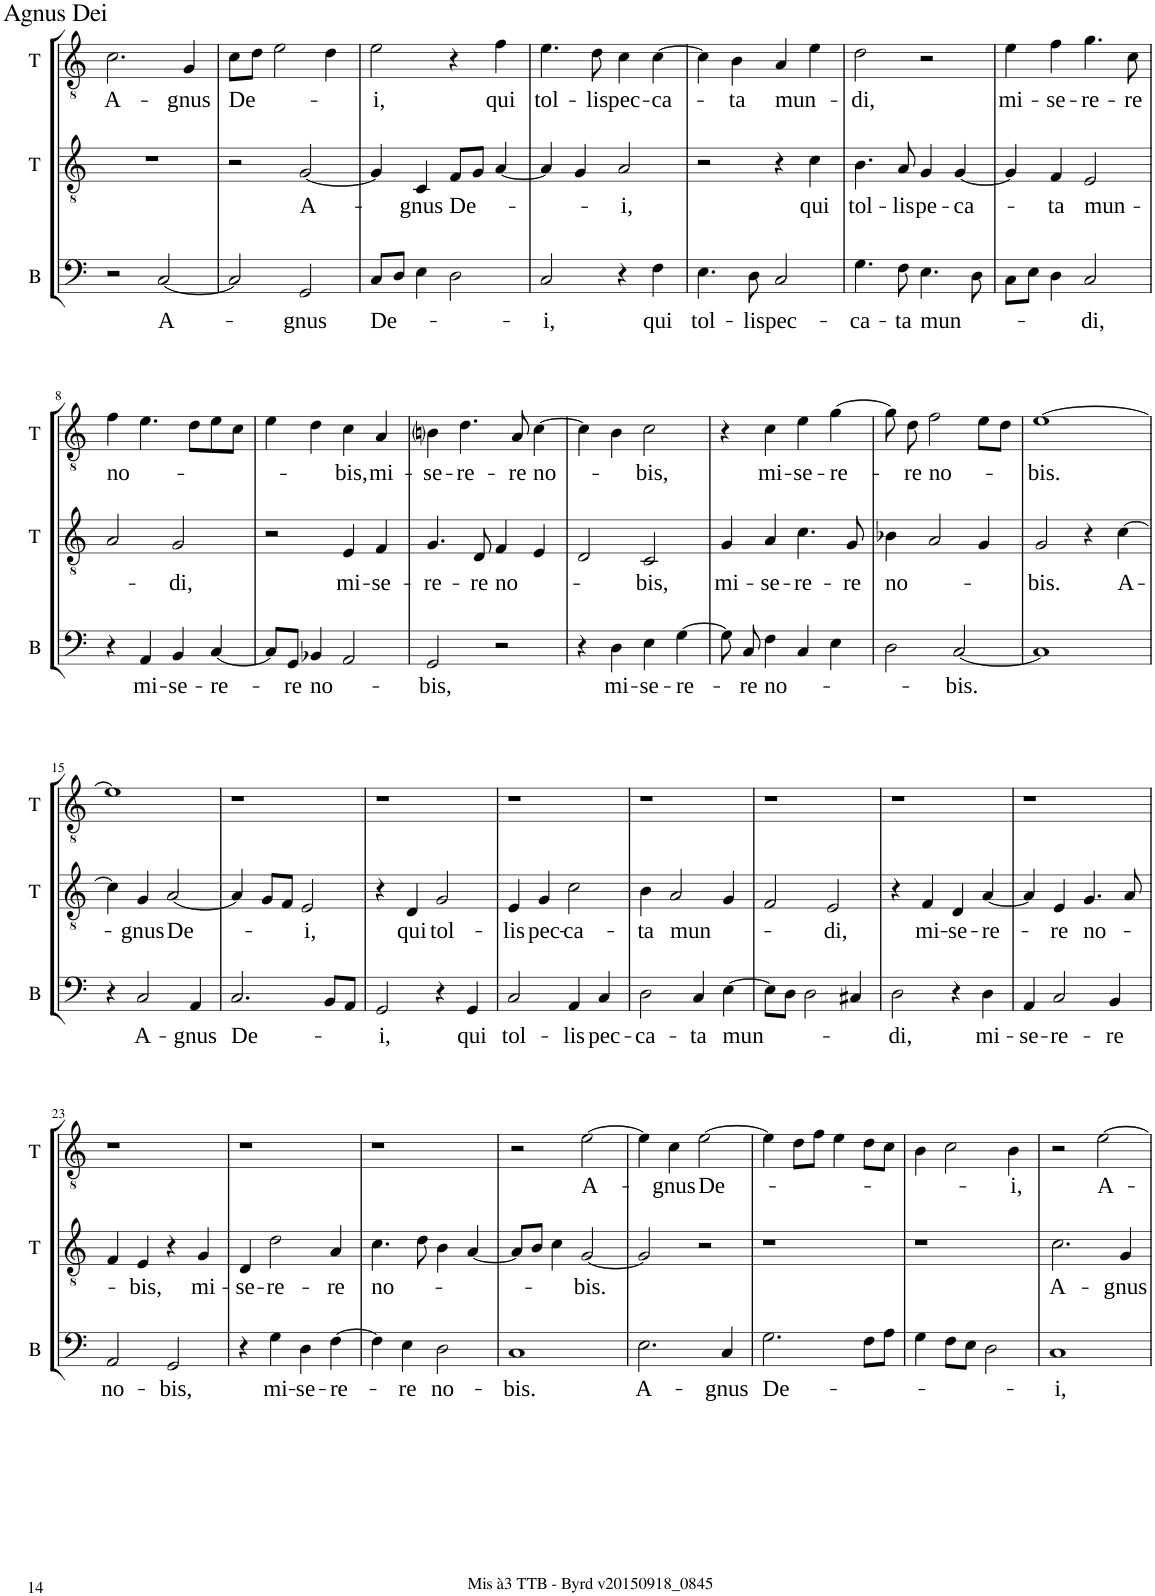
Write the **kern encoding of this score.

**kern	**text	**kern	**text	**kern	**text
*part3	*part3	*part2	*part2	*part1	*part1
*staff3	*staff3	*staff2	*staff2	*staff1	*staff1
*I"B	*	*I"T	*	*I"T	*
*I'B	*	*I'T	*	*I'T	*
!!LO:PB:g=z
*clefF4	*	*clefGv2	*	*clefGv2	*
*k[]	*	*k[]	*	*k[]	*
*M2/2	*	*M2/2	*	*M2/2	*
*met(c|)	*	*met(c|)	*	*met(c|)	*
=1	=1	=1	=1	=1	=1
!	!	!	!	!LO:TX:a:t=Agnus Dei	!
!	!	!	!	!	!LO:LY:b
2r	.	1r	.	2.c\	A-
!	!LO:LY:b	!	!	!	!
[2C/	A-	.	.	.	.
!	!	!	!	!	!LO:LY:b
.	.	.	.	4G/	-gnus
=2	=2	=2	=2	=2	=2
!	!	!	!	!	!LO:LY:b
2C/]	.	2r	.	8c\L	De-
.	.	.	.	8d\J	.
.	.	.	.	2e\	.
!	!LO:LY:b	!	!LO:LY:b	!	!
2GG/	-gnus	[2G/	A-	.	.
.	.	.	.	4d\	.
=3	=3	=3	=3	=3	=3
!	!LO:LY:b	!	!	!	!LO:LY:b
8C/L	De-	4G/]	.	2e\	-i,
8D/J	.	.	.	.	.
!	!	!	!LO:LY:b	!	!
4E\	.	4C/	-gnus	.	.
!	!	!	!LO:LY:b	!	!
2D\	.	8F/L	De-	4r	.
.	.	8G/J	.	.	.
!	!	!	!	!	!LO:LY:b
.	.	[4A/	.	4f\	qui
=4	=4	=4	=4	=4	=4
!	!LO:LY:b	!	!	!	!LO:LY:b
2C/	-i,	4A/]	.	4.e\	tol-
.	.	4G/	.	.	.
!	!	!	!	!	!LO:LY:b
.	.	.	.	8d\	-lis
!	!	!	!LO:LY:b	!	!LO:LY:b
4r	.	2A/	-i,	4c\	pec-
!	!LO:LY:b	!	!	!	!LO:LY:b
4F\	qui	.	.	[4c\	-ca-
=5	=5	=5	=5	=5	=5
!	!LO:LY:b	!	!	!	!
4.E\	tol-	2r	.	4c\]	.
!	!	!	!	!	!LO:LY:b
.	.	.	.	4B\	-ta
!	!LO:LY:b	!	!	!	!
8D\	-lis	.	.	.	.
!	!LO:LY:b	!	!	!	!LO:LY:b
2C/	pec-	4r	.	4A/	mun-
!	!	!	!LO:LY:b	!	!
.	.	4c\	qui	4e\	.
=6	=6	=6	=6	=6	=6
!	!LO:LY:b	!	!LO:LY:b	!	!LO:LY:b
4.G\	-ca-	4.B\	tol-	2d\	-di,
!	!LO:LY:b	!	!LO:LY:b	!	!
8F\	-ta	8A/	-lis	.	.
!	!LO:LY:b	!	!LO:LY:b	!	!
4.E\	mun-	4G/	pe-	2r	.
!	!	!	!LO:LY:b	!	!
.	.	[4G/	-ca-	.	.
8D\	.	.	.	.	.
=7	=7	=7	=7	=7	=7
!	!	!	!	!	!LO:LY:b
8C\L	.	4G/]	.	4e\	mi-
8E\J	.	.	.	.	.
!	!	!	!LO:LY:b	!	!LO:LY:b
4D\	.	4F/	-ta	4f\	-se-
!	!LO:LY:b	!	!LO:LY:b	!	!LO:LY:b
2C/	-di,	2E/	mun-	4.g\	-re-
!	!	!	!	!	!LO:LY:b
.	.	.	.	8c\	-re
!!LO:LB:g=z
=8	=8	=8	=8	=8	=8
!	!	!	!	!	!LO:LY:b
4r	.	2A/	.	4f\	no-
!	!LO:LY:b	!	!	!	!
4AA/	mi-	.	.	4.e\	.
!	!LO:LY:b	!	!LO:LY:b	!	!
4BB/	-se-	2G/	-di,	.	.
.	.	.	.	8d\L	.
!	!LO:LY:b	!	!	!	!
[4C/	-re-	.	.	8e\	.
.	.	.	.	8c\J	.
=9	=9	=9	=9	=9	=9
8C/L]	.	2r	.	4e\	.
!	!LO:LY:b	!	!	!	!
8GG/J	-re	.	.	.	.
!	!LO:LY:b	!	!	!	!
4BB-X/	no-	.	.	4d\	.
!	!	!	!LO:LY:b	!	!LO:LY:b
2AA/	.	4E/	mi-	4c\	-bis,
!	!	!	!LO:LY:b	!	!LO:LY:b
.	.	4F/	-se-	4A/	mi-
=10	=10	=10	=10	=10	=10
!	!LO:LY:b	!	!LO:LY:b	!	!LO:LY:b
2GG/	-bis,	4.G/	-re-	4Bni\	-se-
!	!	!	!	!	!LO:LY:b
.	.	.	.	4.d\	-re-
!	!	!	!LO:LY:b	!	!
.	.	8D/	-re	.	.
!	!	!	!LO:LY:b	!	!
2r	.	4F/	no-	.	.
!	!	!	!	!	!LO:LY:b
.	.	.	.	8A/	-re
!	!	!	!	!	!LO:LY:b
.	.	4E/	.	[4c\	no-
=11	=11	=11	=11	=11	=11
4r	.	2D/	.	4c\]	.
!	!LO:LY:b	!	!	!	!
4D\	mi-	.	.	4B\	.
!	!LO:LY:b	!	!LO:LY:b	!	!LO:LY:b
4E\	-se-	2C/	-bis,	2c\	-bis,
!	!LO:LY:b	!	!	!	!
[4G\	-re-	.	.	.	.
=12	=12	=12	=12	=12	=12
!	!	!	!LO:LY:b	!	!
8G\]	.	4G/	mi-	4r	.
!	!LO:LY:b	!	!	!	!
8C/	-re	.	.	.	.
!	!LO:LY:b	!	!LO:LY:b	!	!LO:LY:b
4F\	no-	4A/	-se-	4c\	mi-
!	!	!	!LO:LY:b	!	!LO:LY:b
4C/	.	4.c\	-re-	4e\	-se-
!	!	!	!	!	!LO:LY:b
4E\	.	.	.	[4g\	-re-
!	!	!	!LO:LY:b	!	!
.	.	8G/	-re	.	.
=13	=13	=13	=13	=13	=13
!	!	!	!LO:LY:b	!	!
2D\	.	4B-X\	no-	8g\]	.
!	!	!	!	!	!LO:LY:b
.	.	.	.	8d\	-re
!	!	!	!	!	!LO:LY:b
.	.	2A/	.	2f\	no-
!	!LO:LY:b	!	!	!	!
[2C/	-bis.	.	.	.	.
.	.	4G/	.	8e\L	.
.	.	.	.	8d\J	.
=14	=14	=14	=14	=14	=14
!	!	!	!LO:LY:b	!	!LO:LY:b
1C]	.	2G/	-bis.	[1e	-bis.
.	.	4r	.	.	.
!	!	!	!LO:LY:b	!	!
.	.	[4c\	A-	.	.
!!LO:LB:g=z
=15	=15	=15	=15	=15	=15
4r	.	4c\]	.	1e]	.
!	!LO:LY:b	!	!LO:LY:b	!	!
2C/	A-	4G/	-gnus	.	.
!	!	!	!LO:LY:b	!	!
.	.	[2A/	De-	.	.
!	!LO:LY:b	!	!	!	!
4AA/	-gnus	.	.	.	.
=16	=16	=16	=16	=16	=16
!	!LO:LY:b	!	!	!	!
2.C/	De-	4A/]	.	1r	.
.	.	8G/L	.	.	.
.	.	8F/J	.	.	.
!	!	!	!LO:LY:b	!	!
.	.	2E/	-i,	.	.
8BB/L	.	.	.	.	.
8AA/J	.	.	.	.	.
=17	=17	=17	=17	=17	=17
!	!LO:LY:b	!	!	!	!
2GG/	-i,	4r	.	1r	.
!	!	!	!LO:LY:b	!	!
.	.	4D/	qui	.	.
!	!	!	!LO:LY:b	!	!
4r	.	2G/	tol-	.	.
!	!LO:LY:b	!	!	!	!
4GG/	qui	.	.	.	.
=18	=18	=18	=18	=18	=18
!	!LO:LY:b	!	!LO:LY:b	!	!
2C/	tol-	4E/	-lis	1r	.
!	!	!	!LO:LY:b	!	!
.	.	4G/	pec-	.	.
!	!LO:LY:b	!	!LO:LY:b	!	!
4AA/	-lis	2c\	-ca-	.	.
!	!LO:LY:b	!	!	!	!
4C/	pec-	.	.	.	.
=19	=19	=19	=19	=19	=19
!	!LO:LY:b	!	!LO:LY:b	!	!
2D\	-ca-	4B\	-ta	1r	.
!	!	!	!LO:LY:b	!	!
.	.	2A/	mun-	.	.
!	!LO:LY:b	!	!	!	!
4C/	-ta	.	.	.	.
!	!LO:LY:b	!	!	!	!
[4E\	mun-	4G/	.	.	.
=20	=20	=20	=20	=20	=20
8E\L]	.	2F/	.	1r	.
8D\J	.	.	.	.	.
2D\	.	.	.	.	.
!	!	!	!LO:LY:b	!	!
.	.	2E/	-di,	.	.
4C#X/	.	.	.	.	.
=21	=21	=21	=21	=21	=21
!	!LO:LY:b	!	!	!	!
2D\	-di,	4r	.	1r	.
!	!	!	!LO:LY:b	!	!
.	.	4F/	mi-	.	.
!	!	!	!LO:LY:b	!	!
4r	.	4D/	-se-	.	.
!	!LO:LY:b	!	!LO:LY:b	!	!
4D\	mi-	[4A/	-re-	.	.
=22	=22	=22	=22	=22	=22
!	!LO:LY:b	!	!	!	!
4AA/	-se-	4A/]	.	1r	.
!	!LO:LY:b	!	!LO:LY:b	!	!
2C/	-re-	4E/	-re	.	.
!	!	!	!LO:LY:b	!	!
.	.	4.G/	no-	.	.
!	!LO:LY:b	!	!	!	!
4BB/	-re	.	.	.	.
.	.	8A/	.	.	.
!!LO:LB:g=z
=23	=23	=23	=23	=23	=23
!	!LO:LY:b	!	!	!	!
2AA/	no-	4F/	.	1r	.
!	!	!	!LO:LY:b	!	!
.	.	4E/	-bis,	.	.
!	!LO:LY:b	!	!	!	!
2GG/	-bis,	4r	.	.	.
!	!	!	!LO:LY:b	!	!
.	.	4G/	mi-	.	.
=24	=24	=24	=24	=24	=24
!	!	!	!LO:LY:b	!	!
4r	.	4D/	-se-	1r	.
!	!LO:LY:b	!	!LO:LY:b	!	!
4G\	mi-	2d\	-re-	.	.
!	!LO:LY:b	!	!	!	!
4D\	-se-	.	.	.	.
!	!LO:LY:b	!	!LO:LY:b	!	!
[4F\	-re-	4A/	-re	.	.
=25	=25	=25	=25	=25	=25
!	!	!	!LO:LY:b	!	!
4F\]	.	4.c\	no-	1r	.
!	!LO:LY:b	!	!	!	!
4E\	-re	.	.	.	.
.	.	8d\	.	.	.
!	!LO:LY:b	!	!	!	!
2D\	no-	4B\	.	.	.
.	.	[4A/	.	.	.
=26	=26	=26	=26	=26	=26
!	!LO:LY:b	!	!	!	!
1C	-bis.	8A/L]	.	2r	.
.	.	8B/J	.	.	.
.	.	4c\	.	.	.
!	!	!	!LO:LY:b	!	!LO:LY:b
.	.	[2G/	-bis.	[2e\	A-
=27	=27	=27	=27	=27	=27
!	!LO:LY:b	!	!	!	!
2.E\	A-	2G/]	.	4e\]	.
!	!	!	!	!	!LO:LY:b
.	.	.	.	4c\	-gnus
!	!	!	!	!	!LO:LY:b
.	.	2r	.	[2e\	De-
!	!LO:LY:b	!	!	!	!
4C/	-gnus	.	.	.	.
=28	=28	=28	=28	=28	=28
!	!LO:LY:b	!	!	!	!
2.G\	De-	1r	.	4e\]	.
.	.	.	.	8d\L	.
.	.	.	.	8f\J	.
.	.	.	.	4e\	.
8F\L	.	.	.	8d\L	.
8A\J	.	.	.	8c\J	.
=29	=29	=29	=29	=29	=29
4G\	.	1r	.	4B\	.
8F\L	.	.	.	2c\	.
8E\J	.	.	.	.	.
2D\	.	.	.	.	.
!	!	!	!	!	!LO:LY:b
.	.	.	.	4B\	-i,
=30	=30	=30	=30	=30	=30
!	!LO:LY:b	!	!LO:LY:b	!	!
1C	-i,	2.c\	A-	2r	.
!	!	!	!	!	!LO:LY:b
.	.	.	.	[2e\	A-
!	!	!	!LO:LY:b	!	!
.	.	4G/	-gnus	.	.
=	=	=	=	=	=
*-	*-	*-	*-	*-	*-
